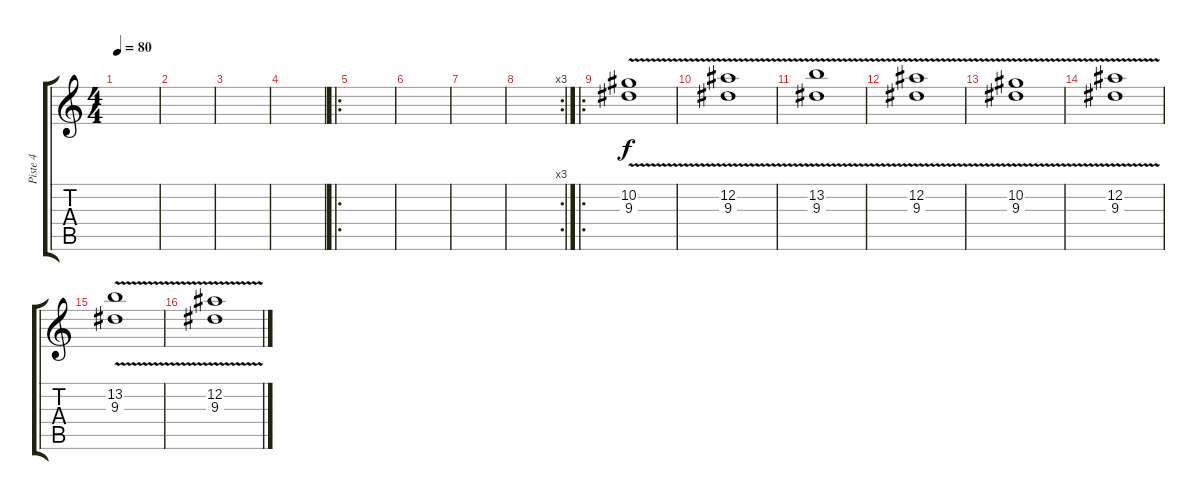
\track ("Piste 4" "Piste 4") {instrument overdrivenguitar}
\staff {score tabs}
\tuning (Eb4 Bb3 Gb3 Db3 Ab2 Eb2) {hide}
\ts (4 4)
\tempo 80
\clef g2
\ks c
|
|
|
|
\ro
|
|
|
\rc 3
|
\ro
(10.2{v} 9.3{v}).1{volume 10 instrument electricguitarmuted} |
(12.2{v} 9.3{v}).1 |
(13.2{v} 9.3{v}).1 |
(12.2{v} 9.3{v}).1 |
(10.2{v} 9.3{v}).1 |
(12.2{v} 9.3{v}).1 |
(13.2{v} 9.3{v}).1 |
(12.2{v} 9.3{v}).1
